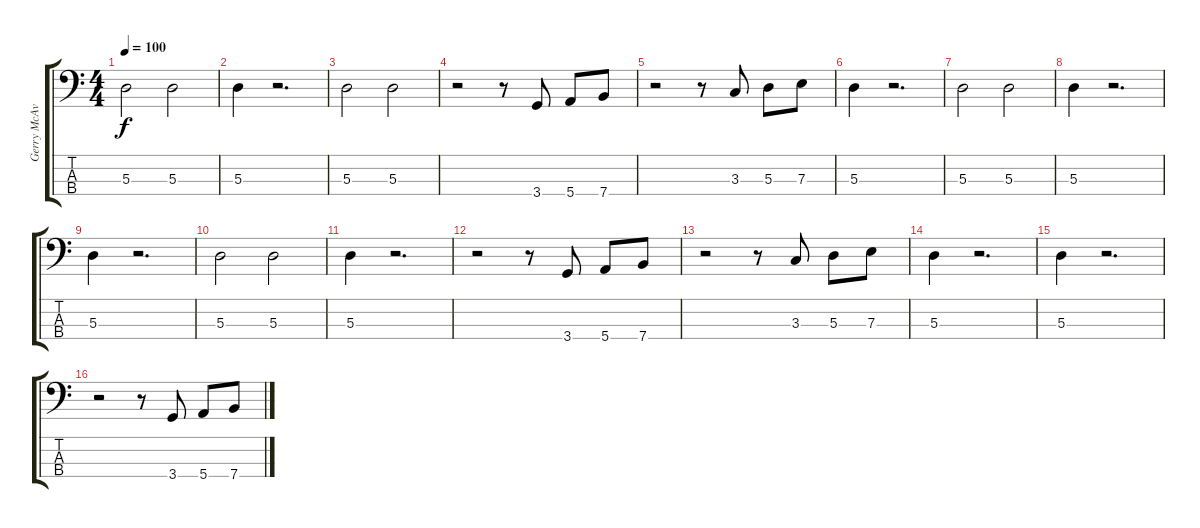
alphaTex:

\track ("Gerry McAvoy" "Gerry McAv") {instrument electricbassfinger}
\staff {score tabs}
\tuning (G2 D2 A1 E1) {hide}
\ts (4 4)
\tempo 100
\clef f4
\ks c
5.3.2{dy f} 5.3.2 |
5.3.4 r.2{d} |
5.3.2 5.3.2 |
r.2 r.8 3.4.8 5.4.8 7.4.8 |
r.2 r.8 3.3.8 5.3.8 7.3.8 |
5.3.4 r.2{d} |
5.3.2 5.3.2 |
5.3.4 r.2{d} |
5.3.4 r.2{d} |
5.3.2 5.3.2 |
5.3.4 r.2{d} |
r.2 r.8 3.4.8 5.4.8 7.4.8 |
r.2 r.8 3.3.8 5.3.8 7.3.8 |
5.3.4 r.2{d} |
5.3.4 r.2{d} |
r.2 r.8 3.4.8 5.4.8 7.4.8
